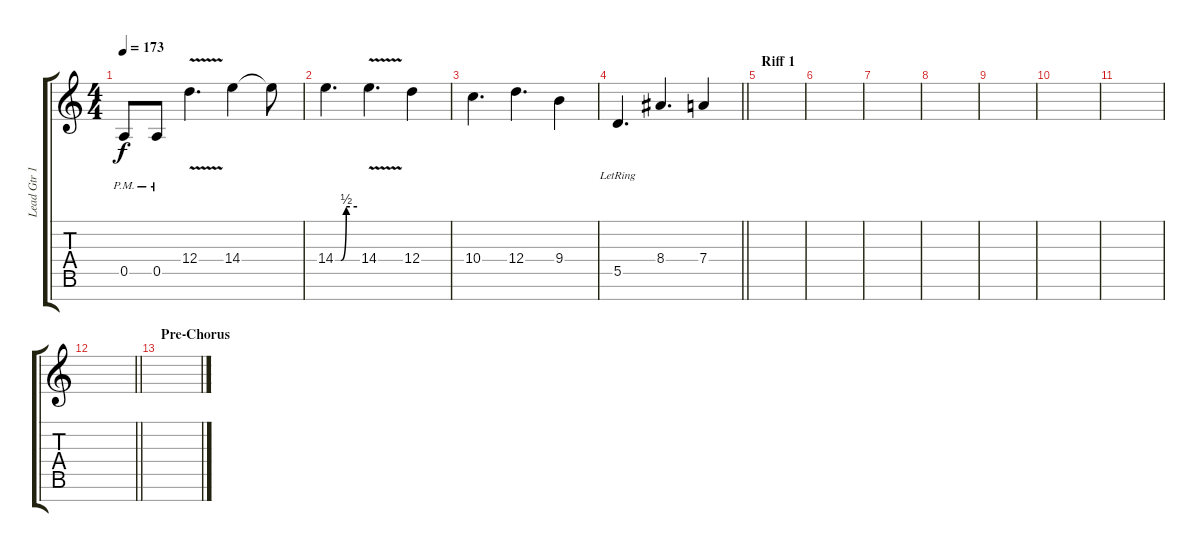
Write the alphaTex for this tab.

\track ("Lead Gtr 1" "Lead Gtr 1") {instrument distortionguitar}
\staff {score tabs}
\tuning (E4 B3 G3 D3 A2 E2 B1) {hide}
\ts (4 4)
\tempo 173
\clef g2
\ks c
0.5{pm}.8{dy f} 0.5{pm}.8 12.4{v}.4{d} 14.4.4 14.4{t}.8 |
14.4{be (custom 0 0 15 0 30 2 60 2)}.4{d} 14.4{v}.4{d} 12.4.4 |
10.4.4{d} 12.4.4{d} 9.4.4 |
\barLineRight lightlight
5.5{lr}.4{d} 8.4.4{d} 7.4.4 |
\section ("" "Riff 1")
|
|
|
|
|
|
|
\barLineRight lightlight
|
\section ("" "Pre-Chorus")
